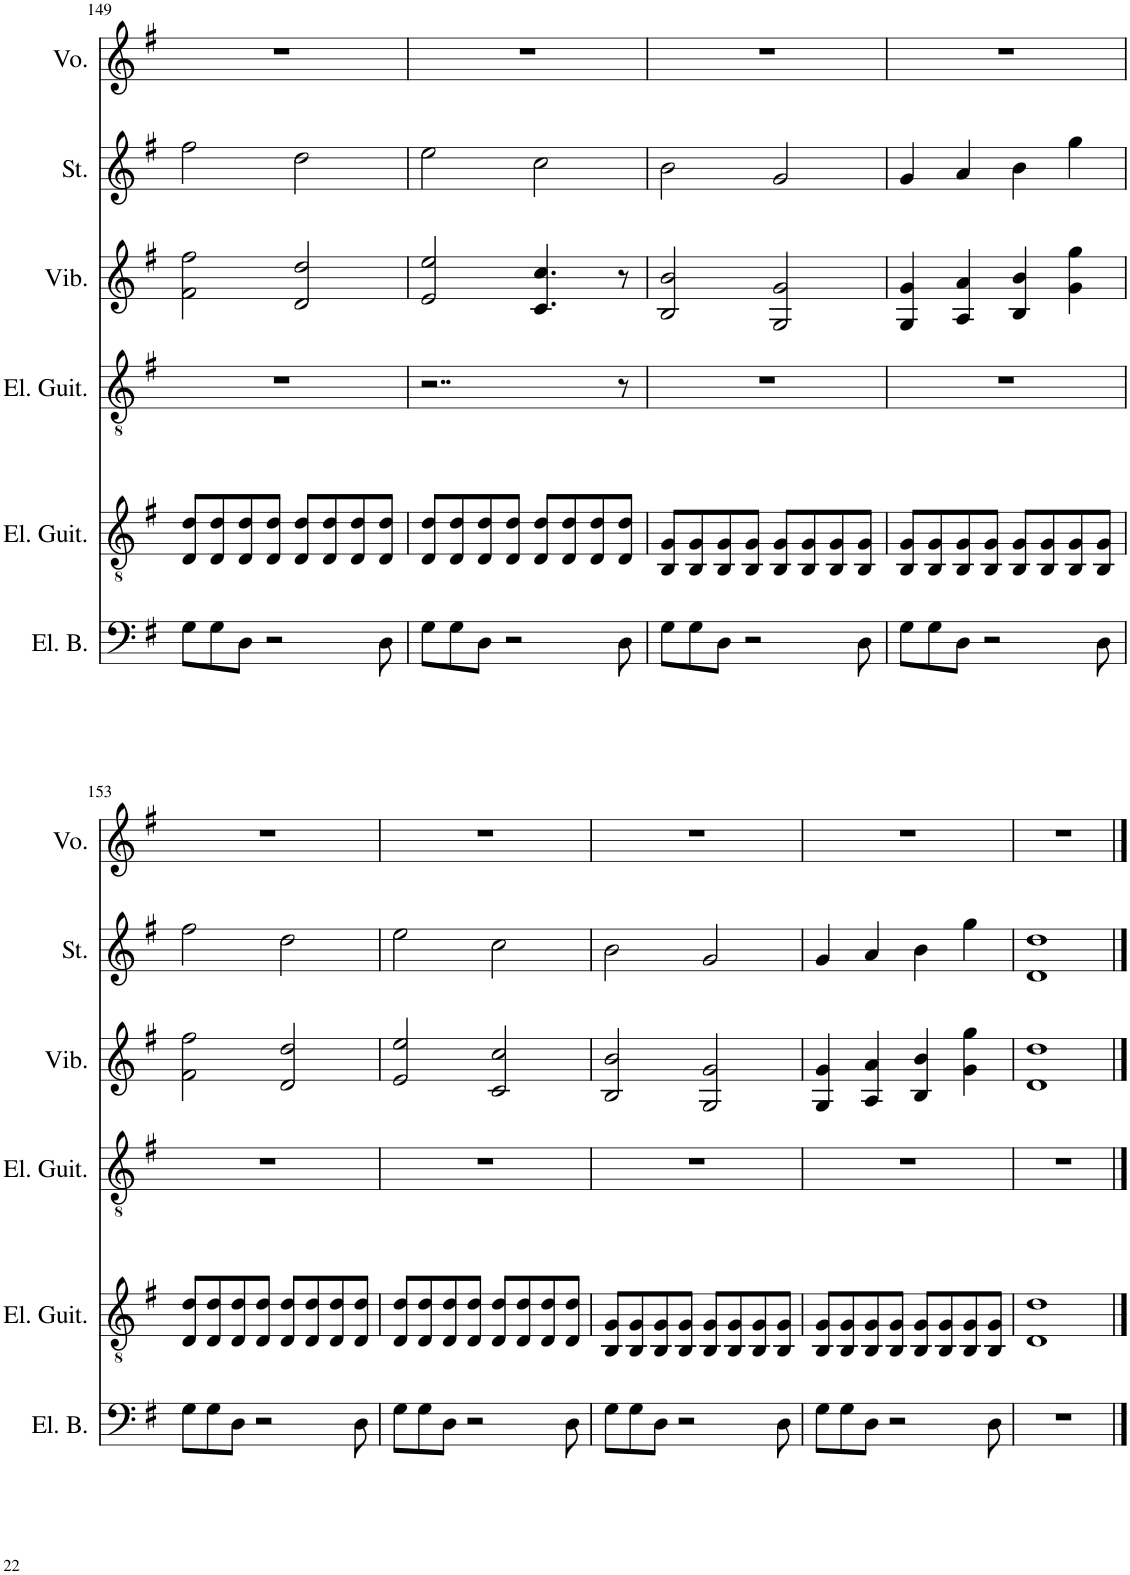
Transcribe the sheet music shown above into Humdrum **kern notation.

**kern	**kern	**kern	**kern	**kern	**kern
*part6	*part5	*part4	*part3	*part2	*part1
*staff6	*staff5	*staff4	*staff3	*staff2	*staff1
*I"Electric Bass	*I"Electric Guitar	*I"Electric Guitar	*I"Vibraphone	*I"Strings	*I"Voice
*I'El. B.	*I'El. Guit.	*I'El. Guit.	*I'Vib.	*I'St.	*I'Vo.
!!LO:PB:g=z
*clefF4	*clefGv2	*clefGv2	*clefG2	*clefG2	*clefG2
*Trd7c12	*Trd7c12	*Trd7c12	*	*	*
*k[f#]	*k[f#]	*k[f#]	*k[f#]	*k[f#]	*k[f#]
*M4/4	*M4/4	*M4/4	*M4/4	*M4/4	*M4/4
=149	=149	=149	=149	=149	=149
8G\L	8D/ 8d/L	1r	2f#\ 2ff#\	2ff#\	1r
8G\	8D/ 8d/	.	.	.	.
8D\J	8D/ 8d/	.	.	.	.
2r	8D/ 8d/J	.	.	.	.
.	8D/ 8d/L	.	2d/ 2dd/	2dd\	.
.	8D/ 8d/	.	.	.	.
.	8D/ 8d/	.	.	.	.
8D\	8D/ 8d/J	.	.	.	.
=150	=150	=150	=150	=150	=150
8G\L	8D/ 8d/L	2..r	2e/ 2ee/	2ee\	1r
8G\	8D/ 8d/	.	.	.	.
8D\J	8D/ 8d/	.	.	.	.
2r	8D/ 8d/J	.	.	.	.
.	8D/ 8d/L	.	4.c/ 4.cc/	2cc\	.
.	8D/ 8d/	.	.	.	.
.	8D/ 8d/	.	.	.	.
8D\	8D/ 8d/J	8r	8r	.	.
=151	=151	=151	=151	=151	=151
8G\L	8BB/ 8G/L	1r	2B/ 2b/	2b\	1r
8G\	8BB/ 8G/	.	.	.	.
8D\J	8BB/ 8G/	.	.	.	.
2r	8BB/ 8G/J	.	.	.	.
.	8BB/ 8G/L	.	2G/ 2g/	2g/	.
.	8BB/ 8G/	.	.	.	.
.	8BB/ 8G/	.	.	.	.
8D\	8BB/ 8G/J	.	.	.	.
=152	=152	=152	=152	=152	=152
8G\L	8BB/ 8G/L	1r	4G/ 4g/	4g/	1r
8G\	8BB/ 8G/	.	.	.	.
8D\J	8BB/ 8G/	.	4A/ 4a/	4a/	.
2r	8BB/ 8G/J	.	.	.	.
.	8BB/ 8G/L	.	4B/ 4b/	4b\	.
.	8BB/ 8G/	.	.	.	.
.	8BB/ 8G/	.	4g\ 4gg\	4gg\	.
8D\	8BB/ 8G/J	.	.	.	.
!!LO:LB:g=z
=153	=153	=153	=153	=153	=153
8G\L	8D/ 8d/L	1r	2f#\ 2ff#\	2ff#\	1r
8G\	8D/ 8d/	.	.	.	.
8D\J	8D/ 8d/	.	.	.	.
2r	8D/ 8d/J	.	.	.	.
.	8D/ 8d/L	.	2d/ 2dd/	2dd\	.
.	8D/ 8d/	.	.	.	.
.	8D/ 8d/	.	.	.	.
8D\	8D/ 8d/J	.	.	.	.
=154	=154	=154	=154	=154	=154
8G\L	8D/ 8d/L	1r	2e/ 2ee/	2ee\	1r
8G\	8D/ 8d/	.	.	.	.
8D\J	8D/ 8d/	.	.	.	.
2r	8D/ 8d/J	.	.	.	.
.	8D/ 8d/L	.	2c/ 2cc/	2cc\	.
.	8D/ 8d/	.	.	.	.
.	8D/ 8d/	.	.	.	.
8D\	8D/ 8d/J	.	.	.	.
=155	=155	=155	=155	=155	=155
8G\L	8BB/ 8G/L	1r	2B/ 2b/	2b\	1r
8G\	8BB/ 8G/	.	.	.	.
8D\J	8BB/ 8G/	.	.	.	.
2r	8BB/ 8G/J	.	.	.	.
.	8BB/ 8G/L	.	2G/ 2g/	2g/	.
.	8BB/ 8G/	.	.	.	.
.	8BB/ 8G/	.	.	.	.
8D\	8BB/ 8G/J	.	.	.	.
=156	=156	=156	=156	=156	=156
8G\L	8BB/ 8G/L	1r	4G/ 4g/	4g/	1r
8G\	8BB/ 8G/	.	.	.	.
8D\J	8BB/ 8G/	.	4A/ 4a/	4a/	.
2r	8BB/ 8G/J	.	.	.	.
.	8BB/ 8G/L	.	4B/ 4b/	4b\	.
.	8BB/ 8G/	.	.	.	.
.	8BB/ 8G/	.	4g\ 4gg\	4gg\	.
8D\	8BB/ 8G/J	.	.	.	.
=157	=157	=157	=157	=157	=157
1r	1D 1d	1r	1d 1dd	1d 1dd	1r
==	==	==	==	==	==
*-	*-	*-	*-	*-	*-
